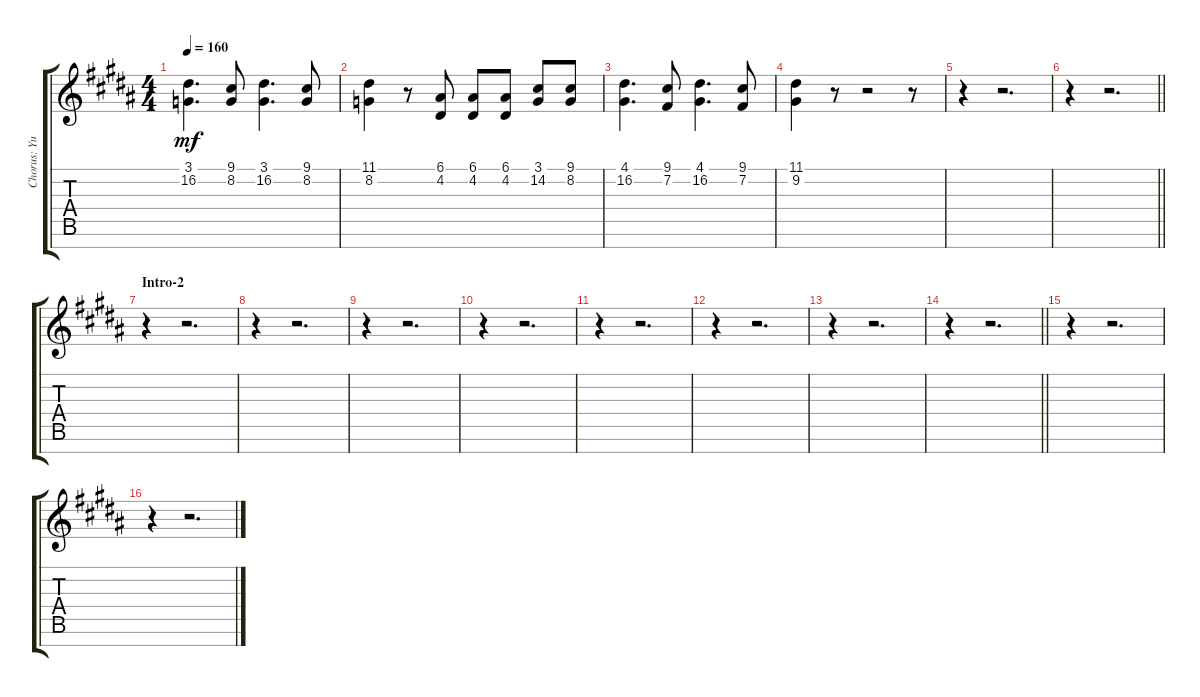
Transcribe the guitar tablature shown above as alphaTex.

\track ("Chorus: Yui Hirasawa" "Chorus: Yu") {instrument voiceoohs}
\staff {score tabs}
\tuning (E4 B3 G3 D3 A2 E2 B1) {hide}
\ts (4 4)
\tempo 160
\clef g2
\ks b
(3.1 16.2).4{d dy mf} (9.1 8.2).8 (3.1 16.2).4{d} (9.1 8.2).8 |
(11.1 8.2).4 r.8 (6.1 4.2).8 (6.1 4.2).8 (6.1 4.2).8 (3.1 14.2).8 (9.1 8.2).8 |
(4.1 16.2).4{d} (9.1 7.2).8 (4.1 16.2).4{d} (9.1 7.2).8 |
(11.1 9.2).4 r.8 r.2 r.8 |
r.4 r.2{d} |
\barLineRight lightlight
r.4 r.2{d} |
\section ("" "Intro-2")
r.4 r.2{d} |
r.4 r.2{d} |
r.4 r.2{d} |
r.4 r.2{d} |
r.4 r.2{d} |
r.4 r.2{d} |
r.4 r.2{d} |
\barLineRight lightlight
r.4 r.2{d} |
\section ("" "")
r.4 r.2{d} |
r.4 r.2{d}
